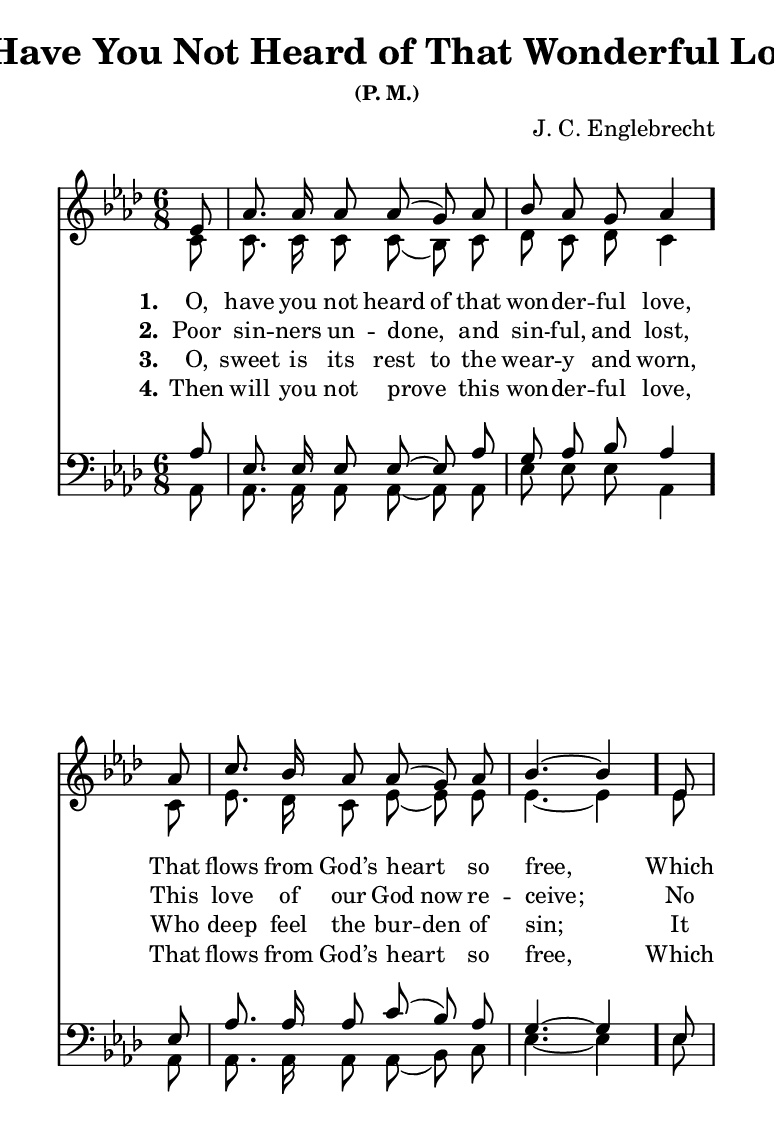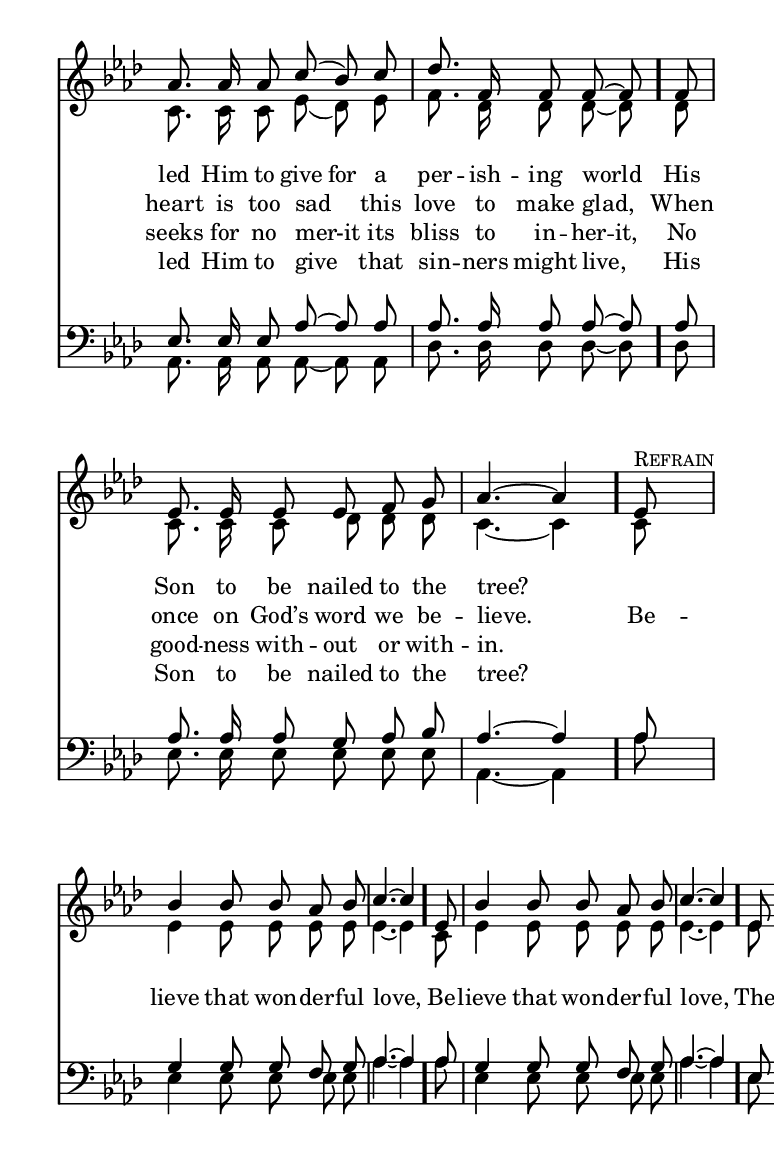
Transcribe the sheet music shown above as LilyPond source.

\include "common/global.ily"
\paper {
  \include "common/paper.ily"
  %ragged-bottom = ##t
  ragged-last-bottom = ##t
  systems-per-page = ##f
  system-count = 5
  page-count = 2
}

\header{
  title = "O, Have You Not Heard of That Wonderful Love?"
  subsubtitle = "(P. M.)"
  %meter = "P.M."
  %poet = ""
  composer = "J. C. Englebrecht"
  %copyright = ""
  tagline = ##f
}

% for fermata in MIDI
ta = { \tempo 8=120 }
tb = { \tempo 8=60  }

patternAA = { c8 | c8. c16 c8 c8( c8) c8 | c8 c8 c8 c4        }
patternAB = { c8 | c8. c16 c8 c8( c8) c8 | c8. c16 c8 c8 ~ c8 }
patternAC = { c8 | c8. c16 c8 c8 ~ c8 c8 | c8 c8 c8 c4        }
patternAD = { c8 | c8. c16 c8 c8 ~ c8 c8 | c8. c16 c8 c8 ~ c8 }

patternBA = { c8 | c8. c16 c8 c8( c8) c8 | c4. ~ c4 }
patternBB = { c8 | c8. c16 c8 c8  c8  c8 | c4. ~ c4 }

patternCA = { c8 | c4 c8 c8 c8 c8 c4. ~ c4 }

patternDA = { c8 | c8. c16 c8 c8[ c8] c8 | c8. c16 c8 c4 }
patternDB = { c8 | c8. c16 c8 c4      c8 | c8. c16 c8 c4 }

global = {
  \include "common/overrides.ily"
  \override Staff.TimeSignature.style = #'()
  \time 6/8
  \override Score.MetronomeMark.transparent = ##t % hide all fermata changes too
  \ta
  \key aes \major
  \partial 8
  \autoBeamOff
}

notesSoprano = {
\global
\relative c' {

  \changePitch \patternAA { ees  | aes aes aes aes g aes | bes aes g aes }
  \changePitch \patternBA { aes  | c bes aes aes g aes   | bes bes       }
  \changePitch \patternAB { ees, | aes aes aes c bes c   | des f, f f f  }
  \changePitch \patternBB { f    | ees ees ees ees f g   | aes aes       }

  << s^\markup { \small \caps "Refrain" }
  \changePitch \patternCA { ees  | bes' bes bes aes bes | c c        } >>
  \changePitch \patternCA { ees, | bes' bes bes aes bes | c c        }
  \changePitch \patternDA { ees, | aes aes aes c bes c  | des f, f f }
  \changePitch \patternCA { f    | ees ees ees f g      | aes aes    }

  \bar "|."

}
}

notesAlto = {
\global
\relative e' {

  \changePitch \patternAA { c   | c c c c bes c         | des c des c       }
  \changePitch \patternBA { c   | ees des c ees ees ees | ees ees           }
  \changePitch \patternAB { ees | c c c ees des ees     | f des des des des }
  \changePitch \patternBB { des | c c c des des des     | c c               }

  \changePitch \patternCA { c   | ees ees ees ees ees   | ees ees           }
  \changePitch \patternCA { c   | ees ees ees ees ees   | ees ees           }
  \changePitch \patternDA { ees | c c c ees des ees     | f des des des     }
  \changePitch \patternCA { des | c c des des des       | c c               }

}
}

notesTenor = {
\global
\relative a {

  \changePitch \patternAC { aes | ees ees ees ees ees aes | g aes bes aes       }
  \changePitch \patternBA { ees | aes aes aes c bes aes   | g g                 }
  \changePitch \patternAD { ees | ees ees ees aes aes aes | aes aes aes aes aes }
  \changePitch \patternBB { aes | aes aes aes g aes bes   | aes aes             }

  \changePitch \patternCA { aes | g g g f g               | aes aes             }
  \changePitch \patternCA { aes | g g g f g               | aes aes             }
  \changePitch \patternDB { ees | ees ees ees aes aes     | aes aes aes aes     }
  \changePitch \patternCA { aes | aes aes g aes bes       | aes aes             }

}
}

notesBass = {
\global
\relative a, {

  \changePitch \patternAC { aes  | aes aes aes aes aes aes  | ees' ees ees aes,   }
  \changePitch \patternBA { aes  | aes aes aes aes bes c    | ees ees             }
  \changePitch \patternAD { ees  | aes, aes aes aes aes aes | des des des des des }
  \changePitch \patternBB { des  | ees ees ees ees ees ees  | aes, aes            }

  \changePitch \patternCA { aes' | ees ees ees ees ees      | aes aes             }
  \changePitch \patternCA { aes  | ees ees ees ees ees      | aes aes             }
  \changePitch \patternDB { ees  | aes, aes aes aes aes     | des des des des     }
  \changePitch \patternCA { des  | ees ees ees ees ees      | aes, aes            }

}
}

Refrain = \lyricmode {

Be -- lieve that won -- der -- ful love, \bar "."
Be -- lieve that won -- der -- ful love, \bar "."
The gos -- pel is free, \bar "." { \pageBreak }
God sends it to thee, \bar "."
Be -- lieve God’s won -- der -- ful love. \bar "."

}

wordsA = \lyricmode {
\set stanza = "1."

O, have you not { \mon } heard of { \moff } that won -- der -- ful love, \bar "."
That flows from God’s heart so free, \bar "."
Which led Him to { \mon } give for { \moff } a per -- ish -- ing world \bar "."
His Son to be nailed to the tree? \bar "."

}

wordsB = \lyricmode {
\set stanza = "2."

Poor sin -- ners un -- done, and sin -- ful, and lost,
This love of our { \mon } God now { \moff } re -- ceive;
No heart is too sad this love to make glad,
When once on God’s word we be -- lieve.

\bar "."

\Refrain

}

wordsC = \lyricmode {
\set stanza = "3."

O, sweet is its { \mon } rest to { \moff } the wear -- y and worn,
Who deep feel the { \mon } bur -- den { \moff } of sin;
It seeks for no mer-it its bliss to { \mon } in -- her -- it, { \moff }
No good -- ness with -- out or with -- in.

}

wordsD = \lyricmode {
\set stanza = "4."

Then will you not prove this won -- der -- ful love,
That flows from God’s heart so free,
Which led Him to give that sin -- ners might live,
His Son to be nailed to the tree?

}

\score {
  \context ChoirStaff <<
    \context Staff = upper <<
      \set ChoirStaff.systemStartDelimiter = #'SystemStartBar
      \context Voice  = sopranos { \voiceOne << \notesSoprano >> }
      \context Voice  = altos { \voiceTwo << \notesAlto >> }
      \context Lyrics = one   \lyricsto sopranos \wordsA
      \context Lyrics = two   \lyricsto sopranos \wordsB
      \context Lyrics = three \lyricsto sopranos \wordsC
      \context Lyrics = four  \lyricsto sopranos \wordsD
      %\context Lyrics = five  \lyricsto sopranos \wordsE
    >>
    \context Staff = men <<
      \clef bass
      \context Voice  = tenors { \voiceOne << \notesTenor >> }
      \context Voice  = basses { \voiceTwo << \notesBass >> }
    >>
  >>
  \layout {
    \include "common/layout.ily"
  }
  \midi{
    \include "common/midi.ily"
  }
}

\version "2.18.0"  % necessary for upgrading to future LilyPond versions.

% vi:set et ts=2 sw=2 ai nocindent syntax=lilypond
